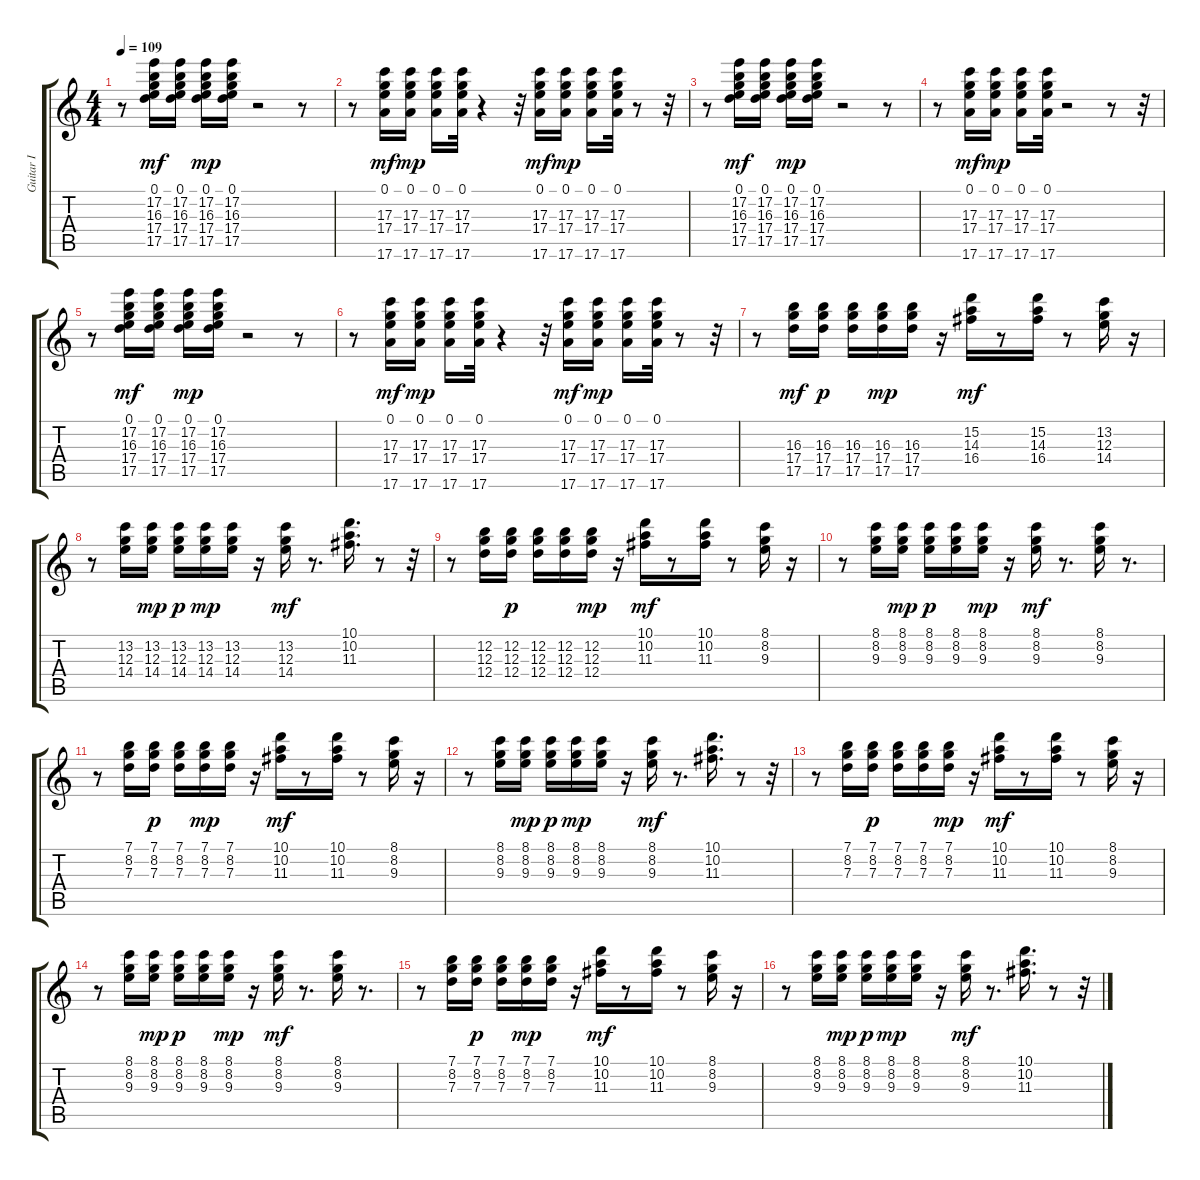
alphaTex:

\track ("Guitar I" "Guitar I") {instrument electricguitarjazz}
\staff {score tabs}
\tuning (E4 B3 G3 D3 A2 E2) {hide}
\ts (4 4)
\tempo 109
\clef g2
\ks c
r.8{dy mp} (0.1 17.2 16.3 17.4 17.5).16{dy mf} (0.1 17.2 16.3 17.4 17.5).16 (0.1 17.2 16.3 17.4 17.5).16{dy mp} (0.1 17.2 16.3 17.4 17.5).16 r.2 r.8 |
r.8 (0.1 17.3 17.4 17.6).16{dy mf} (0.1 17.3 17.4 17.6).16{dy mp} (0.1 17.3 17.4 17.6).16 (0.1 17.3 17.4 17.6).32 r.4 r.32 (0.1 17.3 17.4 17.6).16{dy mf} (0.1 17.3 17.4 17.6).16{dy mp} (0.1 17.3 17.4 17.6).16 (0.1 17.3 17.4 17.6).32 r.8 r.32 |
r.8 (0.1 17.2 16.3 17.4 17.5).16{dy mf} (0.1 17.2 16.3 17.4 17.5).16 (0.1 17.2 16.3 17.4 17.5).16{dy mp} (0.1 17.2 16.3 17.4 17.5).16 r.2 r.8 |
r.8 (0.1 17.3 17.4 17.6).16{dy mf} (0.1 17.3 17.4 17.6).16{dy mp} (0.1 17.3 17.4 17.6).16 (0.1 17.3 17.4 17.6).32 r.2 r.8 r.32 |
r.8 (0.1 17.2 16.3 17.4 17.5).16{dy mf} (0.1 17.2 16.3 17.4 17.5).16 (0.1 17.2 16.3 17.4 17.5).16{dy mp} (0.1 17.2 16.3 17.4 17.5).16 r.2 r.8 |
r.8 (0.1 17.3 17.4 17.6).16{dy mf} (0.1 17.3 17.4 17.6).16{dy mp} (0.1 17.3 17.4 17.6).16 (0.1 17.3 17.4 17.6).32 r.4 r.32 (0.1 17.3 17.4 17.6).16{dy mf} (0.1 17.3 17.4 17.6).16{dy mp} (0.1 17.3 17.4 17.6).16 (0.1 17.3 17.4 17.6).32 r.8 r.32 |
r.8 (16.3 17.4 17.5).16{dy mf} (16.3 17.4 17.5).16{dy p} (16.3 17.4 17.5).16 (16.3 17.4 17.5).16{dy mp} (16.3 17.4 17.5).16 r.16 (15.2 14.3 16.4).16{dy mf} r.8 (15.2 14.3 16.4).16 r.8 (13.2 12.3 14.4).16 r.16 |
r.8 (13.2 12.3 14.4).16 (13.2 12.3 14.4).16{dy mp} (13.2 12.3 14.4).16{dy p} (13.2 12.3 14.4).16{dy mp} (13.2 12.3 14.4).16 r.16 (13.2 12.3 14.4).16{dy mf} r.8{d} (10.1 10.2 11.3).16{d} r.8 r.32 |
r.8 (12.2 12.3 12.4).16 (12.2 12.3 12.4).16{dy p} (12.2 12.3 12.4).16 (12.2 12.3 12.4).16 (12.2 12.3 12.4).16{dy mp} r.16 (10.1 10.2 11.3).16{dy mf} r.8 (10.1 10.2 11.3).16 r.8 (8.1 8.2 9.3).16 r.16 |
r.8 (8.1 8.2 9.3).16 (8.1 8.2 9.3).16{dy mp} (8.1 8.2 9.3).16{dy p} (8.1 8.2 9.3).16 (8.1 8.2 9.3).16{dy mp} r.16 (8.1 8.2 9.3).16{dy mf} r.8{d} (8.1 8.2 9.3).16 r.8{d} |
r.8 (7.1 8.2 7.3).16 (7.1 8.2 7.3).16{dy p} (7.1 8.2 7.3).16 (7.1 8.2 7.3).16{dy mp} (7.1 8.2 7.3).16 r.16 (10.1 10.2 11.3).16{dy mf} r.8 (10.1 10.2 11.3).16 r.8 (8.1 8.2 9.3).16 r.16 |
r.8 (8.1 8.2 9.3).16 (8.1 8.2 9.3).16{dy mp} (8.1 8.2 9.3).16{dy p} (8.1 8.2 9.3).16{dy mp} (8.1 8.2 9.3).16 r.16 (8.1 8.2 9.3).16{dy mf} r.8{d} (10.1 10.2 11.3).16{d} r.8 r.32 |
r.8 (7.1 8.2 7.3).16 (7.1 8.2 7.3).16{dy p} (7.1 8.2 7.3).16 (7.1 8.2 7.3).16 (7.1 8.2 7.3).16{dy mp} r.16 (10.1 10.2 11.3).16{dy mf} r.8 (10.1 10.2 11.3).16 r.8 (8.1 8.2 9.3).16 r.16 |
r.8 (8.1 8.2 9.3).16 (8.1 8.2 9.3).16{dy mp} (8.1 8.2 9.3).16{dy p} (8.1 8.2 9.3).16 (8.1 8.2 9.3).16{dy mp} r.16 (8.1 8.2 9.3).16{dy mf} r.8{d} (8.1 8.2 9.3).16 r.8{d} |
r.8 (7.1 8.2 7.3).16 (7.1 8.2 7.3).16{dy p} (7.1 8.2 7.3).16 (7.1 8.2 7.3).16{dy mp} (7.1 8.2 7.3).16 r.16 (10.1 10.2 11.3).16{dy mf} r.8 (10.1 10.2 11.3).16 r.8 (8.1 8.2 9.3).16 r.16 |
r.8 (8.1 8.2 9.3).16 (8.1 8.2 9.3).16{dy mp} (8.1 8.2 9.3).16{dy p} (8.1 8.2 9.3).16{dy mp} (8.1 8.2 9.3).16 r.16 (8.1 8.2 9.3).16{dy mf} r.8{d} (10.1 10.2 11.3).16{d} r.8 r.32
